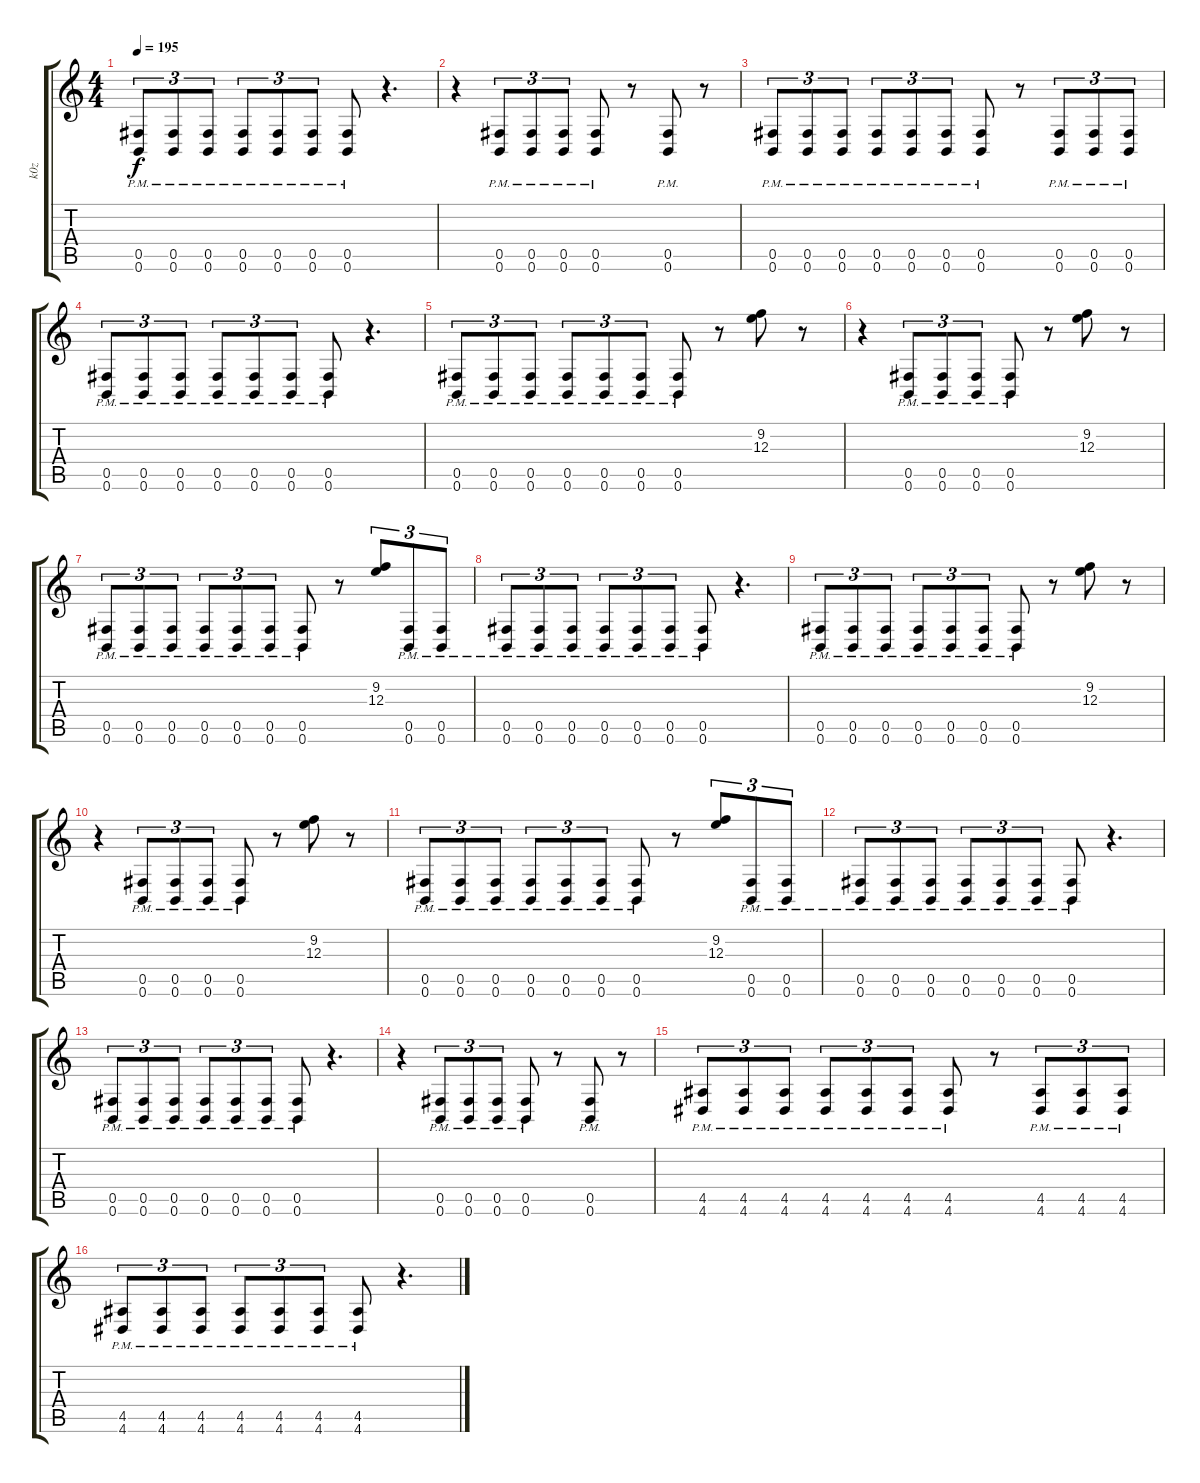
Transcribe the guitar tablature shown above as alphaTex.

\track ("k0z" "k0z") {instrument distortionguitar}
\staff {score tabs}
\tuning (Db4 Ab3 E3 B2 Gb2 B1) {hide}
\ts (4 4)
\tempo 195
\clef g2
\ks c
(0.5{pm} 0.6{pm}).8{tu (3 2) dy f} (0.5{pm} 0.6{pm}).8{tu (3 2)} (0.5{pm} 0.6{pm}).8{tu (3 2)} (0.5{pm} 0.6{pm}).8{tu (3 2)} (0.5{pm} 0.6{pm}).8{tu (3 2)} (0.5{pm} 0.6{pm}).8{tu (3 2)} (0.5{pm} 0.6{pm}).8 r.4{d} |
r.4 (0.5{pm} 0.6{pm}).8{tu (3 2)} (0.5{pm} 0.6{pm}).8{tu (3 2)} (0.5{pm} 0.6{pm}).8{tu (3 2)} (0.5{pm} 0.6{pm}).8 r.8 (0.5{pm} 0.6{pm}).8 r.8 |
(0.5{pm} 0.6{pm}).8{tu (3 2)} (0.5{pm} 0.6{pm}).8{tu (3 2)} (0.5{pm} 0.6{pm}).8{tu (3 2)} (0.5{pm} 0.6{pm}).8{tu (3 2)} (0.5{pm} 0.6{pm}).8{tu (3 2)} (0.5{pm} 0.6{pm}).8{tu (3 2)} (0.5{pm} 0.6{pm}).8 r.8 (0.5{pm} 0.6{pm}).8{tu (3 2)} (0.5{pm} 0.6{pm}).8{tu (3 2)} (0.5{pm} 0.6{pm}).8{tu (3 2)} |
(0.5{pm} 0.6{pm}).8{tu (3 2)} (0.5{pm} 0.6{pm}).8{tu (3 2)} (0.5{pm} 0.6{pm}).8{tu (3 2)} (0.5{pm} 0.6{pm}).8{tu (3 2)} (0.5{pm} 0.6{pm}).8{tu (3 2)} (0.5{pm} 0.6{pm}).8{tu (3 2)} (0.5{pm} 0.6{pm}).8 r.4{d} |
(0.5{pm} 0.6{pm}).8{tu (3 2)} (0.5{pm} 0.6{pm}).8{tu (3 2)} (0.5{pm} 0.6{pm}).8{tu (3 2)} (0.5{pm} 0.6{pm}).8{tu (3 2)} (0.5{pm} 0.6{pm}).8{tu (3 2)} (0.5{pm} 0.6{pm}).8{tu (3 2)} (0.5{pm} 0.6{pm}).8 r.8 (9.2 12.3).8 r.8 |
r.4 (0.5{pm} 0.6{pm}).8{tu (3 2)} (0.5{pm} 0.6{pm}).8{tu (3 2)} (0.5{pm} 0.6{pm}).8{tu (3 2)} (0.5{pm} 0.6{pm}).8 r.8 (9.2 12.3).8 r.8 |
(0.5{pm} 0.6{pm}).8{tu (3 2)} (0.5{pm} 0.6{pm}).8{tu (3 2)} (0.5{pm} 0.6{pm}).8{tu (3 2)} (0.5{pm} 0.6{pm}).8{tu (3 2)} (0.5{pm} 0.6{pm}).8{tu (3 2)} (0.5{pm} 0.6{pm}).8{tu (3 2)} (0.5{pm} 0.6{pm}).8 r.8 (9.2 12.3).8{tu (3 2)} (0.5{pm} 0.6{pm}).8{tu (3 2)} (0.5{pm} 0.6{pm}).8{tu (3 2)} |
(0.5{pm} 0.6{pm}).8{tu (3 2)} (0.5{pm} 0.6{pm}).8{tu (3 2)} (0.5{pm} 0.6{pm}).8{tu (3 2)} (0.5{pm} 0.6{pm}).8{tu (3 2)} (0.5{pm} 0.6{pm}).8{tu (3 2)} (0.5{pm} 0.6{pm}).8{tu (3 2)} (0.5{pm} 0.6{pm}).8 r.4{d} |
(0.5{pm} 0.6{pm}).8{tu (3 2)} (0.5{pm} 0.6{pm}).8{tu (3 2)} (0.5{pm} 0.6{pm}).8{tu (3 2)} (0.5{pm} 0.6{pm}).8{tu (3 2)} (0.5{pm} 0.6{pm}).8{tu (3 2)} (0.5{pm} 0.6{pm}).8{tu (3 2)} (0.5{pm} 0.6{pm}).8 r.8 (9.2 12.3).8 r.8 |
r.4 (0.5{pm} 0.6{pm}).8{tu (3 2)} (0.5{pm} 0.6{pm}).8{tu (3 2)} (0.5{pm} 0.6{pm}).8{tu (3 2)} (0.5{pm} 0.6{pm}).8 r.8 (9.2 12.3).8 r.8 |
(0.5{pm} 0.6{pm}).8{tu (3 2)} (0.5{pm} 0.6{pm}).8{tu (3 2)} (0.5{pm} 0.6{pm}).8{tu (3 2)} (0.5{pm} 0.6{pm}).8{tu (3 2)} (0.5{pm} 0.6{pm}).8{tu (3 2)} (0.5{pm} 0.6{pm}).8{tu (3 2)} (0.5{pm} 0.6{pm}).8 r.8 (9.2 12.3).8{tu (3 2)} (0.5{pm} 0.6{pm}).8{tu (3 2)} (0.5{pm} 0.6{pm}).8{tu (3 2)} |
(0.5{pm} 0.6{pm}).8{tu (3 2)} (0.5{pm} 0.6{pm}).8{tu (3 2)} (0.5{pm} 0.6{pm}).8{tu (3 2)} (0.5{pm} 0.6{pm}).8{tu (3 2)} (0.5{pm} 0.6{pm}).8{tu (3 2)} (0.5{pm} 0.6{pm}).8{tu (3 2)} (0.5{pm} 0.6{pm}).8 r.4{d} |
(0.5{pm} 0.6{pm}).8{tu (3 2)} (0.5{pm} 0.6{pm}).8{tu (3 2)} (0.5{pm} 0.6{pm}).8{tu (3 2)} (0.5{pm} 0.6{pm}).8{tu (3 2)} (0.5{pm} 0.6{pm}).8{tu (3 2)} (0.5{pm} 0.6{pm}).8{tu (3 2)} (0.5{pm} 0.6{pm}).8 r.4{d} |
r.4 (0.5{pm} 0.6{pm}).8{tu (3 2)} (0.5{pm} 0.6{pm}).8{tu (3 2)} (0.5{pm} 0.6{pm}).8{tu (3 2)} (0.5{pm} 0.6{pm}).8 r.8 (0.5{pm} 0.6{pm}).8 r.8 |
(4.5{pm} 4.6{pm}).8{tu (3 2)} (4.5{pm} 4.6{pm}).8{tu (3 2)} (4.5{pm} 4.6{pm}).8{tu (3 2)} (4.5{pm} 4.6{pm}).8{tu (3 2)} (4.5{pm} 4.6{pm}).8{tu (3 2)} (4.5{pm} 4.6{pm}).8{tu (3 2)} (4.5{pm} 4.6{pm}).8 r.8 (4.5{pm} 4.6{pm}).8{tu (3 2)} (4.5{pm} 4.6{pm}).8{tu (3 2)} (4.5{pm} 4.6{pm}).8{tu (3 2)} |
(4.5{pm} 4.6{pm}).8{tu (3 2)} (4.5{pm} 4.6{pm}).8{tu (3 2)} (4.5{pm} 4.6{pm}).8{tu (3 2)} (4.5{pm} 4.6{pm}).8{tu (3 2)} (4.5{pm} 4.6{pm}).8{tu (3 2)} (4.5{pm} 4.6{pm}).8{tu (3 2)} (4.5{pm} 4.6{pm}).8 r.4{d}
